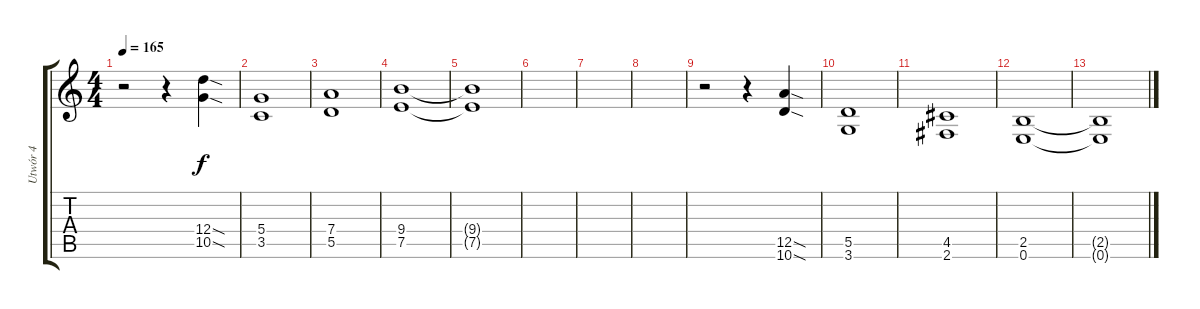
\track ("Utwór 4" "Utwór 4") {instrument distortionguitar}
\staff {score tabs}
\tuning (E4 B3 G3 D3 A2 E2) {hide}
\ts (4 4)
\tempo 165
\clef g2
\ks c
r.2{dy f} r.4 (12.4{sod} 10.5{sod}).4 |
(5.4 3.5).1 |
(7.4 5.5).1 |
(9.4 7.5).1 |
(9.4{t} 7.5{t}).1 |
|
|
|
r.2 r.4 (12.5{sod} 10.6{sod}).4 |
(5.5 3.6).1 |
(4.5 2.6).1 |
(2.5 0.6).1 |
(2.5{t} 0.6{t}).1
